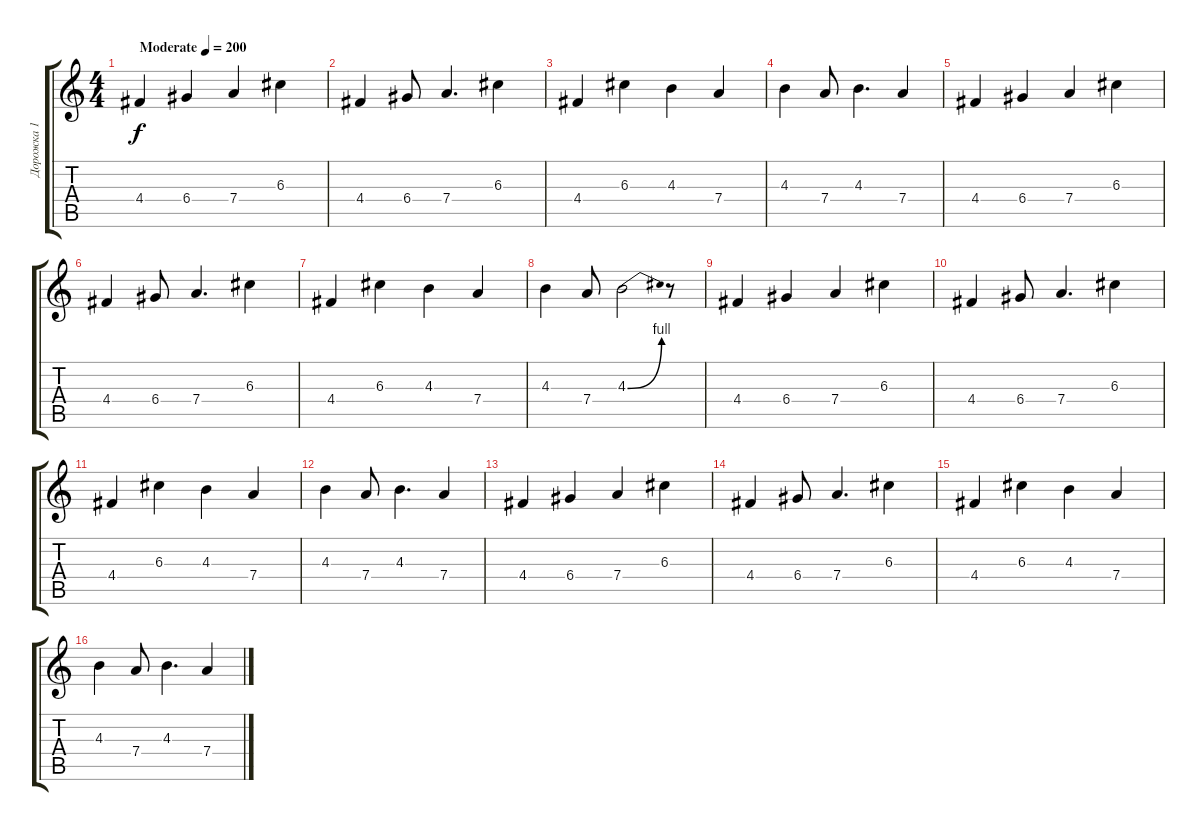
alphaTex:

\track ("Дорожка 1" "Дорожка 1") {instrument distortionguitar}
\staff {score tabs}
\tuning (E4 B3 G3 D3 A2 E2) {hide}
\ts (4 4)
\tempo (200 "Moderate")
\clef g2
\ks c
4.4.4{dy f instrument distortionguitar} 6.4.4 7.4.4 6.3.4 |
4.4.4 6.4.8 7.4.4{d} 6.3.4 |
4.4.4 6.3.4 4.3.4 7.4.4 |
4.3.4 7.4.8 4.3.4{d} 7.4.4 |
4.4.4 6.4.4 7.4.4 6.3.4 |
4.4.4 6.4.8 7.4.4{d} 6.3.4 |
4.4.4 6.3.4 4.3.4 7.4.4 |
4.3.4 7.4.8 4.3{be (bend 0 0 60 4)}.2 r.8 |
4.4.4 6.4.4 7.4.4 6.3.4 |
4.4.4 6.4.8 7.4.4{d} 6.3.4 |
4.4.4 6.3.4 4.3.4 7.4.4 |
4.3.4 7.4.8 4.3.4{d} 7.4.4 |
4.4.4 6.4.4 7.4.4 6.3.4 |
4.4.4 6.4.8 7.4.4{d} 6.3.4 |
4.4.4 6.3.4 4.3.4 7.4.4 |
4.3.4 7.4.8 4.3.4{d} 7.4.4
